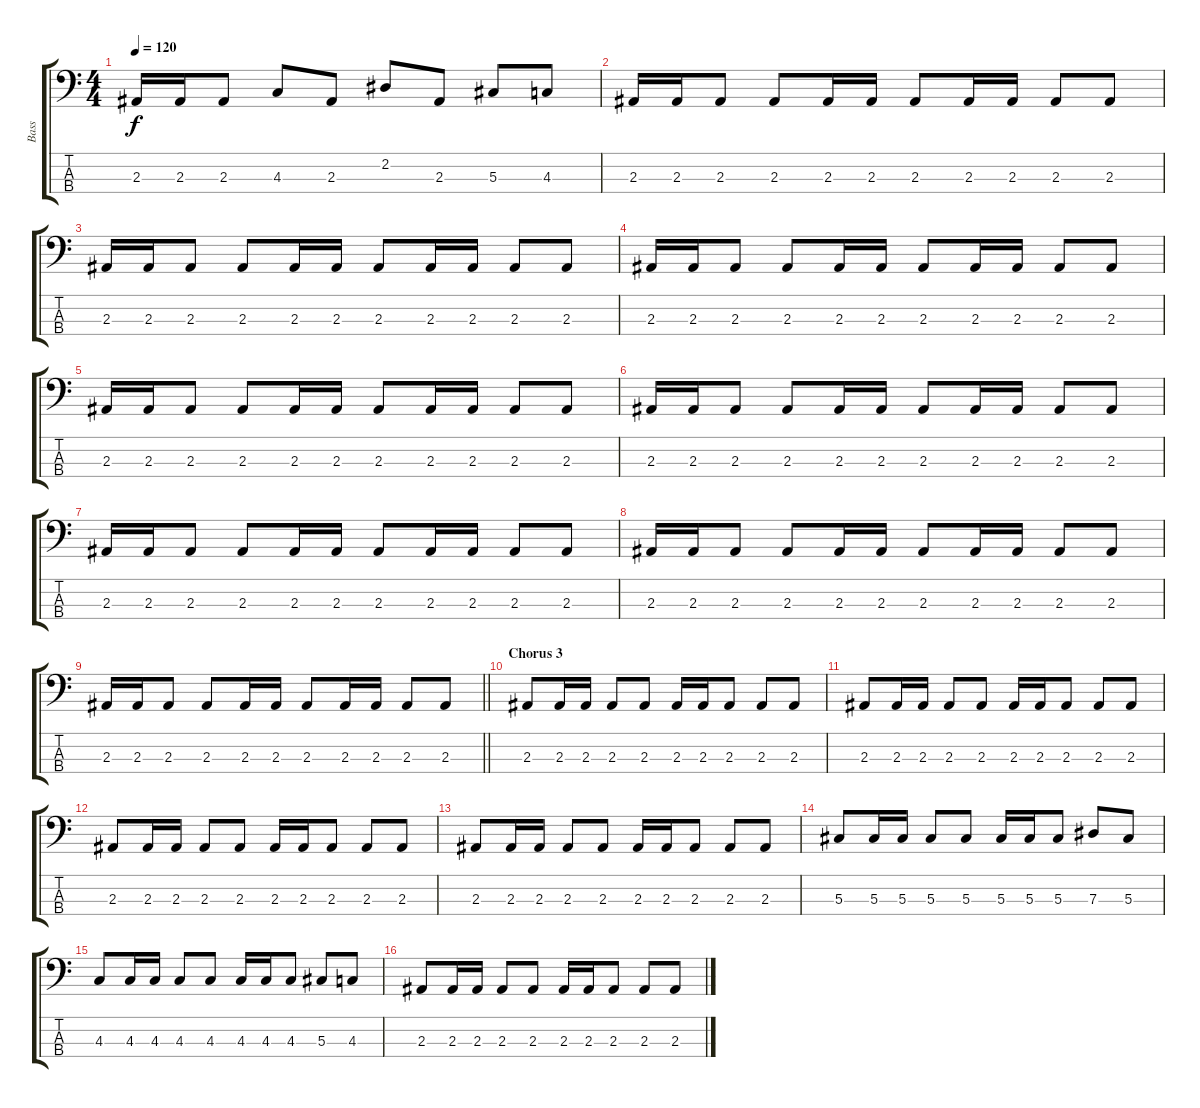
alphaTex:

\track ("Bass" "Bass") {instrument electricbassfinger}
\staff {score tabs}
\tuning (Gb2 Db2 Ab1 Eb1) {hide}
\ts (4 4)
\tempo 120
\clef f4
\ks c
2.3.16{dy f} 2.3.16 2.3.8 4.3.8 2.3.8 2.2.8 2.3.8 5.3.8 4.3.8 |
2.3.16 2.3.16 2.3.8 2.3.8 2.3.16 2.3.16 2.3.8 2.3.16 2.3.16 2.3.8 2.3.8 |
2.3.16 2.3.16 2.3.8 2.3.8 2.3.16 2.3.16 2.3.8 2.3.16 2.3.16 2.3.8 2.3.8 |
2.3.16 2.3.16 2.3.8 2.3.8 2.3.16 2.3.16 2.3.8 2.3.16 2.3.16 2.3.8 2.3.8 |
2.3.16 2.3.16 2.3.8 2.3.8 2.3.16 2.3.16 2.3.8 2.3.16 2.3.16 2.3.8 2.3.8 |
2.3.16 2.3.16 2.3.8 2.3.8 2.3.16 2.3.16 2.3.8 2.3.16 2.3.16 2.3.8 2.3.8 |
2.3.16 2.3.16 2.3.8 2.3.8 2.3.16 2.3.16 2.3.8 2.3.16 2.3.16 2.3.8 2.3.8 |
2.3.16 2.3.16 2.3.8 2.3.8 2.3.16 2.3.16 2.3.8 2.3.16 2.3.16 2.3.8 2.3.8 |
\barLineRight lightlight
2.3.16 2.3.16 2.3.8 2.3.8 2.3.16 2.3.16 2.3.8 2.3.16 2.3.16 2.3.8 2.3.8 |
\section ("" "Chorus 3")
2.3.8 2.3.16 2.3.16 2.3.8 2.3.8 2.3.16 2.3.16 2.3.8 2.3.8 2.3.8 |
2.3.8 2.3.16 2.3.16 2.3.8 2.3.8 2.3.16 2.3.16 2.3.8 2.3.8 2.3.8 |
2.3.8 2.3.16 2.3.16 2.3.8 2.3.8 2.3.16 2.3.16 2.3.8 2.3.8 2.3.8 |
2.3.8 2.3.16 2.3.16 2.3.8 2.3.8 2.3.16 2.3.16 2.3.8 2.3.8 2.3.8 |
5.3.8 5.3.16 5.3.16 5.3.8 5.3.8 5.3.16 5.3.16 5.3.8 7.3.8 5.3.8 |
4.3.8 4.3.16 4.3.16 4.3.8 4.3.8 4.3.16 4.3.16 4.3.8 5.3.8 4.3.8 |
2.3.8 2.3.16 2.3.16 2.3.8 2.3.8 2.3.16 2.3.16 2.3.8 2.3.8 2.3.8
